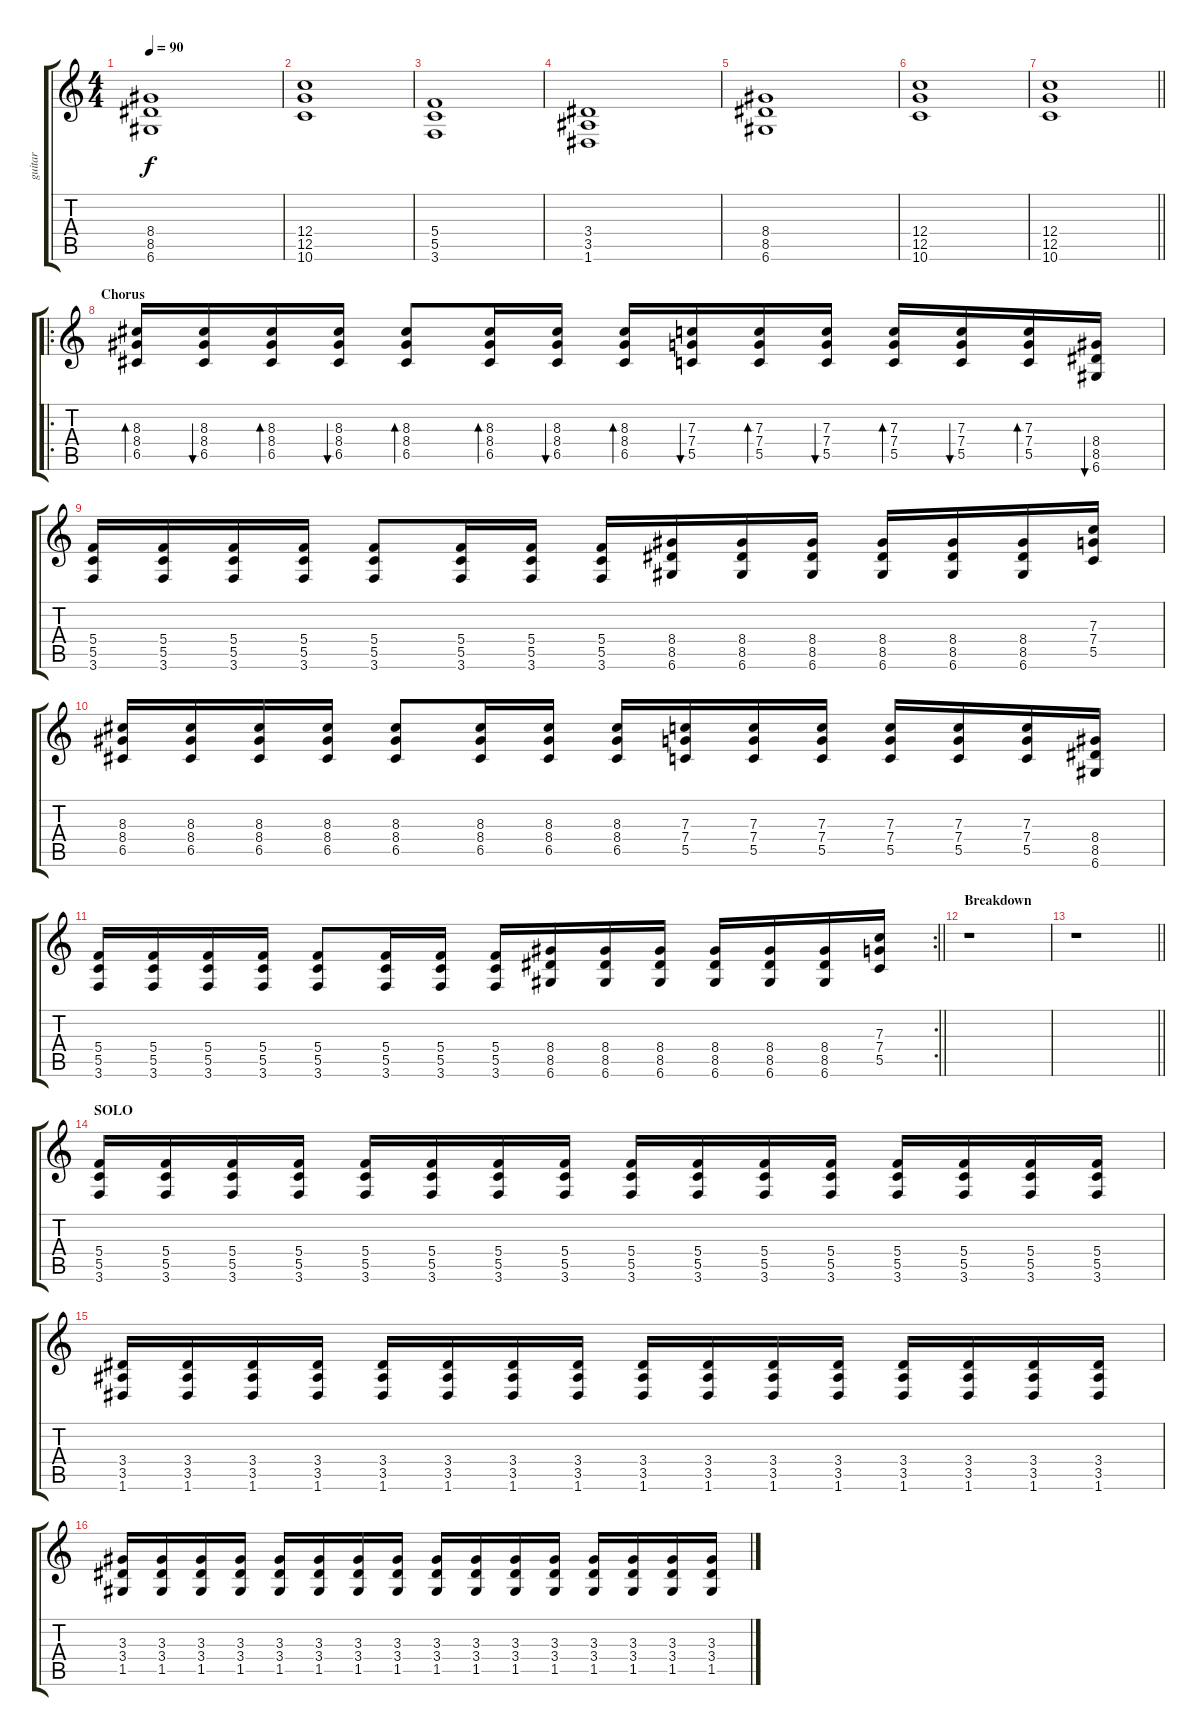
\track ("guitar" "guitar") {instrument distortionguitar}
\staff {score tabs}
\tuning (D4 A3 F3 C3 G2 D2) {hide}
\ts (4 4)
\tempo 90
\clef g2
\ks c
(8.4 8.5 6.6).1{dy f} |
(12.4 12.5 10.6).1 |
(5.4 5.5 3.6).1 |
(3.4 3.5 1.6).1 |
(8.4 8.5 6.6).1 |
(12.4 12.5 10.6).1 |
\barLineRight lightlight
(12.4 12.5 10.6).1{volume 5} |
\ro
\section ("" "Chorus")
(8.3 8.4 6.5).16{bd 60 volume 10 instrument distortionguitar} (8.3 8.4 6.5).16{bu 60} (8.3 8.4 6.5).16{bd 60} (8.3 8.4 6.5).16{bu 60} (8.3 8.4 6.5).8{bd 60} (8.3 8.4 6.5).16{bd 60} (8.3 8.4 6.5).16{bu 60} (8.3 8.4 6.5).16{bd 60} (7.3 7.4 5.5).16{bu 60} (7.3 7.4 5.5).16{bd 60} (7.3 7.4 5.5).16{bu 60} (7.3 7.4 5.5).16{bd 60} (7.3 7.4 5.5).16{bu 60} (7.3 7.4 5.5).16{bd 60} (8.4 8.5 6.6).16{bu 60} |
(5.4 5.5 3.6).16 (5.4 5.5 3.6).16 (5.4 5.5 3.6).16 (5.4 5.5 3.6).16 (5.4 5.5 3.6).8 (5.4 5.5 3.6).16 (5.4 5.5 3.6).16 (5.4 5.5 3.6).16 (8.4 8.5 6.6).16 (8.4 8.5 6.6).16 (8.4 8.5 6.6).16 (8.4 8.5 6.6).16 (8.4 8.5 6.6).16 (8.4 8.5 6.6).16 (7.3 7.4 5.5).16 |
(8.3 8.4 6.5).16 (8.3 8.4 6.5).16 (8.3 8.4 6.5).16 (8.3 8.4 6.5).16 (8.3 8.4 6.5).8 (8.3 8.4 6.5).16 (8.3 8.4 6.5).16 (8.3 8.4 6.5).16 (7.3 7.4 5.5).16 (7.3 7.4 5.5).16 (7.3 7.4 5.5).16 (7.3 7.4 5.5).16 (7.3 7.4 5.5).16 (7.3 7.4 5.5).16 (8.4 8.5 6.6).16 |
\rc 2
\barLineRight lightlight
(5.4 5.5 3.6).16 (5.4 5.5 3.6).16 (5.4 5.5 3.6).16 (5.4 5.5 3.6).16 (5.4 5.5 3.6).8 (5.4 5.5 3.6).16 (5.4 5.5 3.6).16 (5.4 5.5 3.6).16 (8.4 8.5 6.6).16 (8.4 8.5 6.6).16 (8.4 8.5 6.6).16 (8.4 8.5 6.6).16 (8.4 8.5 6.6).16 (8.4 8.5 6.6).16 (7.3 7.4 5.5).16 |
\section ("" "Breakdown")
r.1 |
\barLineRight lightlight
r.1 |
\section ("" "SOLO")
(5.4 5.5 3.6).16 (5.4 5.5 3.6).16 (5.4 5.5 3.6).16 (5.4 5.5 3.6).16 (5.4 5.5 3.6).16 (5.4 5.5 3.6).16 (5.4 5.5 3.6).16 (5.4 5.5 3.6).16 (5.4 5.5 3.6).16 (5.4 5.5 3.6).16 (5.4 5.5 3.6).16 (5.4 5.5 3.6).16 (5.4 5.5 3.6).16 (5.4 5.5 3.6).16 (5.4 5.5 3.6).16 (5.4 5.5 3.6).16 |
(3.4 3.5 1.6).16 (3.4 3.5 1.6).16 (3.4 3.5 1.6).16 (3.4 3.5 1.6).16 (3.4 3.5 1.6).16 (3.4 3.5 1.6).16 (3.4 3.5 1.6).16 (3.4 3.5 1.6).16 (3.4 3.5 1.6).16 (3.4 3.5 1.6).16 (3.4 3.5 1.6).16 (3.4 3.5 1.6).16 (3.4 3.5 1.6).16 (3.4 3.5 1.6).16 (3.4 3.5 1.6).16 (3.4 3.5 1.6).16 |
(3.3 3.4 1.5).16 (3.3 3.4 1.5).16 (3.3 3.4 1.5).16 (3.3 3.4 1.5).16 (3.3 3.4 1.5).16 (3.3 3.4 1.5).16 (3.3 3.4 1.5).16 (3.3 3.4 1.5).16 (3.3 3.4 1.5).16 (3.3 3.4 1.5).16 (3.3 3.4 1.5).16 (3.3 3.4 1.5).16 (3.3 3.4 1.5).16 (3.3 3.4 1.5).16 (3.3 3.4 1.5).16 (3.3 3.4 1.5).16
